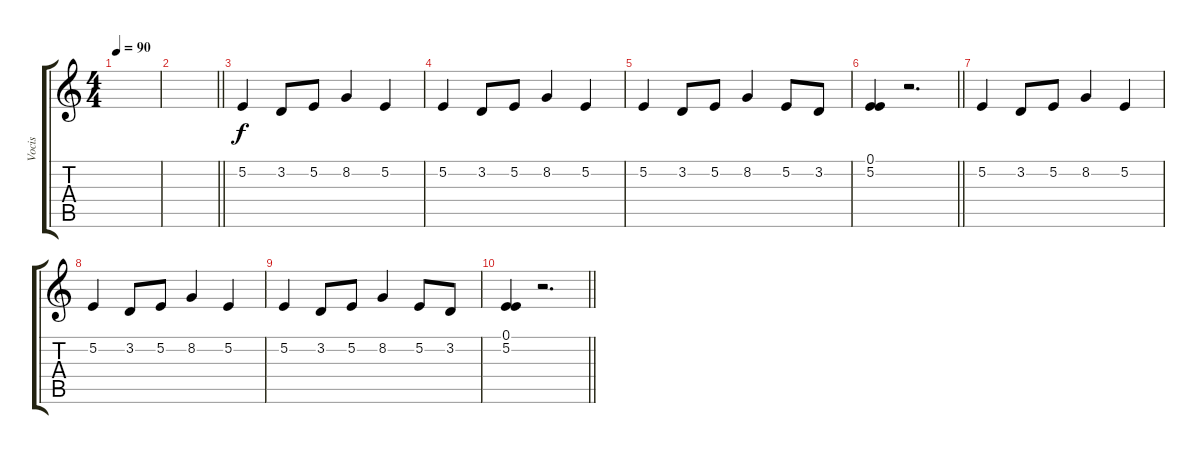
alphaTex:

\track ("Vocis" "Vocis") {instrument pad4choir}
\staff {score tabs}
\tuning (E4 B3 G3 D3 A2 E2) {hide}
\ts (4 4)
\tempo 90
\clef g2
\ks c
|
\barLineRight lightlight
|
5.2.4 3.2.8 5.2.8 8.2.4 5.2.4 |
5.2.4 3.2.8 5.2.8 8.2.4 5.2.4 |
5.2.4 3.2.8 5.2.8 8.2.4 5.2.8 3.2.8 |
\barLineRight lightlight
(0.1 5.2).4 r.2{d} |
5.2.4 3.2.8 5.2.8 8.2.4 5.2.4 |
5.2.4 3.2.8 5.2.8 8.2.4 5.2.4 |
5.2.4 3.2.8 5.2.8 8.2.4 5.2.8 3.2.8 |
\barLineRight lightlight
(0.1 5.2).4 r.2{d}
